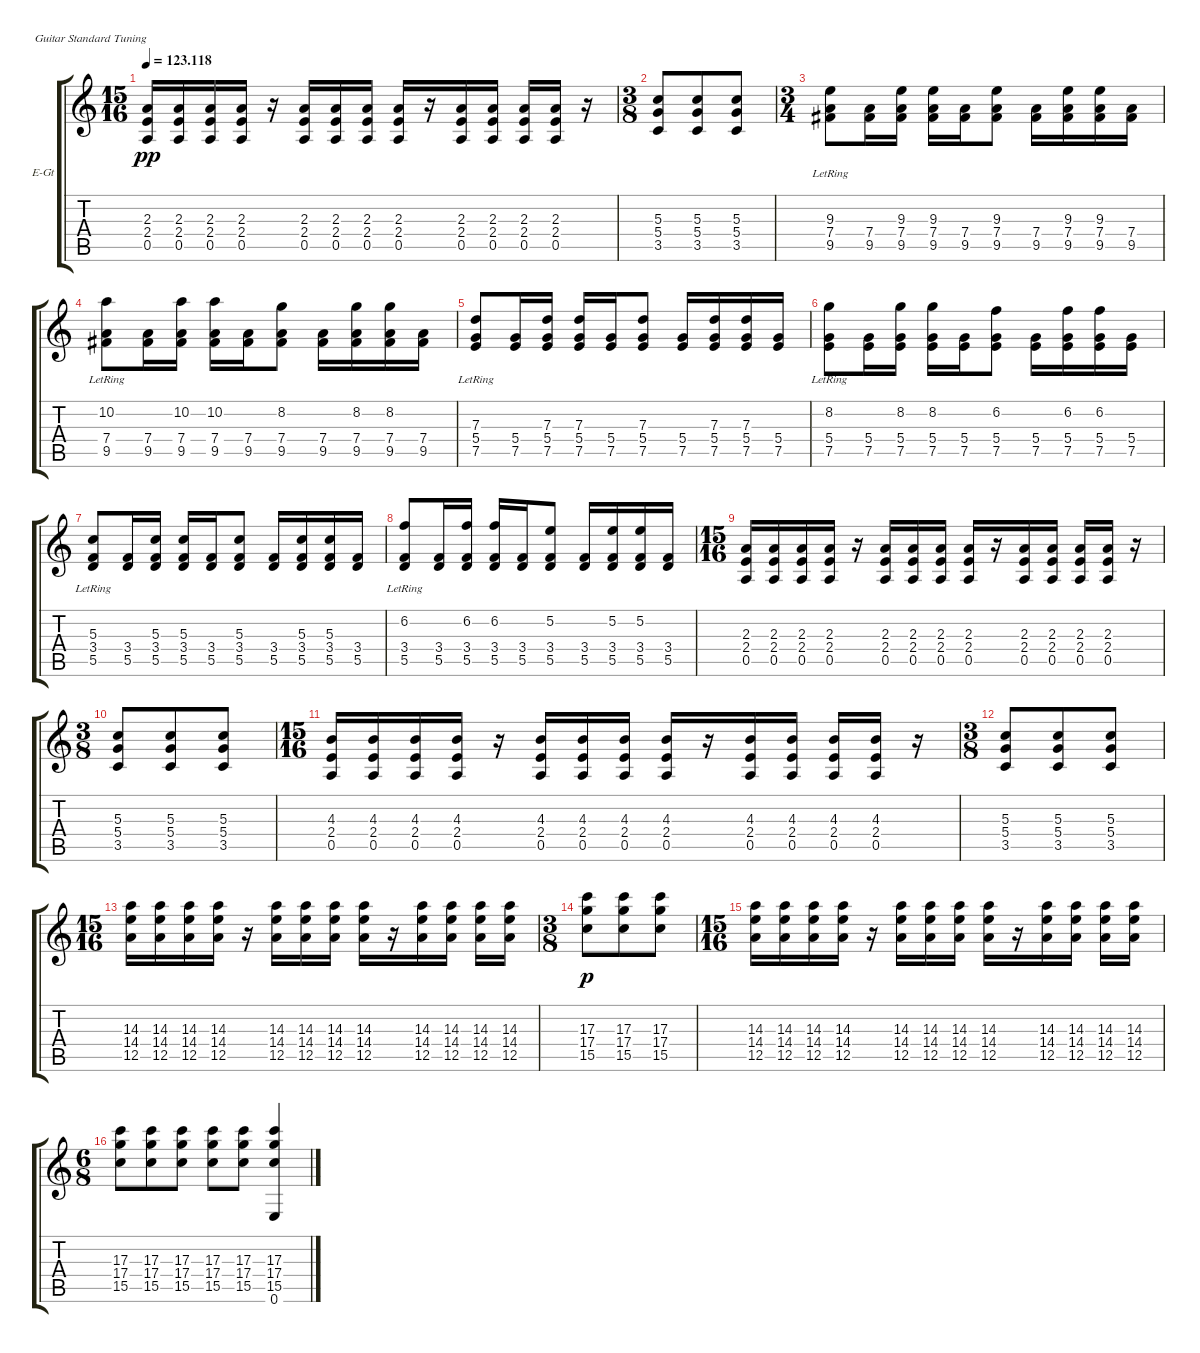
\bracketExtendMode groupsimilarinstruments
\firstSystemTrackNameOrientation horizontal
\otherSystemsTrackNameOrientation horizontal
\track ("Thomas Erak" "E-Gt") {instrument distortionguitar}
\staff {score tabs}
\tuning (E4 B3 G3 D3 A2 E2)
\ts (15 16)
\tempo
123.118
\accidentals auto
\clef g2
\ottava regular
\simile none
\ks c
(0.5 2.4 2.3).16{dy pp} (0.5 2.4 2.3).16 (0.5 2.4 2.3).16 (2.3 2.4 0.5).16 r.16 (0.5 2.4 2.3).16 (0.5 2.4 2.3).16 (0.5 2.4 2.3).16 (2.3 2.4 0.5).16 r.16 (0.5 2.4 2.3).16 (0.5 2.4 2.3).16 (0.5 2.4 2.3).16 (2.3 2.4 0.5).16 r.16 |
\ts (3 8)
(3.5 5.4 5.3).8 (3.5 5.4 5.3).8 (3.5 5.4 5.3).8 |
\ts (3 4)
(9.5{lr} 7.4{lr} 9.3{lr}).8 (9.5 7.4).16 (9.5 7.4 9.3).16 (9.5 7.4 9.3).16 (9.5 7.4).16 (9.5 7.4 9.3).8 (9.5 7.4).16 (9.5 7.4 9.3).16 (9.5 7.4 9.3).16 (9.5 7.4).16 |
(9.5{lr} 7.4{lr} 10.2).8 (9.5 7.4).16 (9.5 7.4 10.2).16 (9.5 7.4 10.2).16 (9.5 7.4).16 (9.5 7.4 8.2).8 (9.5 7.4).16 (9.5 7.4 8.2).16 (9.5 7.4 8.2).16 (9.5 7.4).16 |
(7.5{lr} 5.4{lr} 7.3{lr}).8 (7.5 5.4).16 (7.5 5.4 7.3).16 (7.5 5.4 7.3).16 (7.5 5.4).16 (7.5 5.4 7.3).8 (7.5 5.4).16 (7.5 5.4 7.3).16 (7.5 5.4 7.3).16 (7.5 5.4).16 |
(7.5{lr} 5.4{lr} 8.2).8 (7.5 5.4).16 (7.5 5.4 8.2).16 (7.5 5.4 8.2).16 (7.5 5.4).16 (7.5 5.4 6.2).8 (7.5 5.4).16 (7.5 5.4 6.2).16 (7.5 5.4 6.2).16 (7.5 5.4).16 |
(5.5{lr} 3.4{lr} 5.3{lr}).8 (5.5 3.4).16 (5.5 3.4 5.3).16 (5.5 3.4 5.3).16 (5.5 3.4).16 (5.5 3.4 5.3).8 (5.5 3.4).16 (5.5 3.4 5.3).16 (5.5 3.4 5.3).16 (5.5 3.4).16 |
(5.5{lr} 3.4{lr} 6.2).8 (5.5 3.4).16 (5.5 3.4 6.2).16 (5.5 3.4 6.2).16 (5.5 3.4).16 (5.5 3.4 5.2).8 (5.5 3.4).16 (5.5 3.4 5.2).16 (5.5 3.4 5.2).16 (5.5 3.4).16 |
\ts (15 16)
(0.5 2.4 2.3).16 (0.5 2.4 2.3).16 (0.5 2.4 2.3).16 (2.3 2.4 0.5).16 r.16 (0.5 2.4 2.3).16 (0.5 2.4 2.3).16 (0.5 2.4 2.3).16 (2.3 2.4 0.5).16 r.16 (0.5 2.4 2.3).16 (0.5 2.4 2.3).16 (0.5 2.4 2.3).16 (2.3 2.4 0.5).16 r.16 |
\ts (3 8)
(3.5 5.4 5.3).8 (3.5 5.4 5.3).8 (3.5 5.4 5.3).8 |
\ts (15 16)
(0.5 2.4 4.3).16 (0.5 2.4 4.3).16 (0.5 2.4 4.3).16 (4.3 2.4 0.5).16 r.16 (0.5 2.4 4.3).16 (0.5 2.4 4.3).16 (0.5 2.4 4.3).16 (4.3 2.4 0.5).16 r.16 (0.5 2.4 4.3).16 (0.5 2.4 4.3).16 (0.5 2.4 4.3).16 (4.3 2.4 0.5).16 r.16 |
\ts (3 8)
(3.5 5.4 5.3).8 (3.5 5.4 5.3).8 (3.5 5.4 5.3).8 |
\ts (15 16)
(12.5 14.4 14.3).16 (12.5 14.4 14.3).16 (12.5 14.4 14.3).16 (12.5 14.4 14.3).16 r.16 (12.5 14.4 14.3).16 (12.5 14.4 14.3).16 (12.5 14.4 14.3).16 (12.5 14.4 14.3).16 r.16 (12.5 14.4 14.3).16 (12.5 14.4 14.3).16 (12.5 14.4 14.3).16 (12.5 14.4 14.3).16 |
\ts (3 8)
(15.5 17.4 17.3).8{dy p} (15.5 17.4 17.3).8 (15.5 17.4 17.3).8 |
\ts (15 16)
(12.5 14.4 14.3).16 (12.5 14.4 14.3).16 (12.5 14.4 14.3).16 (12.5 14.4 14.3).16 r.16 (12.5 14.4 14.3).16 (12.5 14.4 14.3).16 (12.5 14.4 14.3).16 (12.5 14.4 14.3).16 r.16 (12.5 14.4 14.3).16 (12.5 14.4 14.3).16 (12.5 14.4 14.3).16 (12.5 14.4 14.3).16 |
\ts (6 8)
(15.5 17.4 17.3).8 (15.5 17.4 17.3).8 (15.5 17.4 17.3).8 (15.5 17.4 17.3).8 (15.5 17.4 17.3).8 (15.5 17.4 17.3 0.6).4
